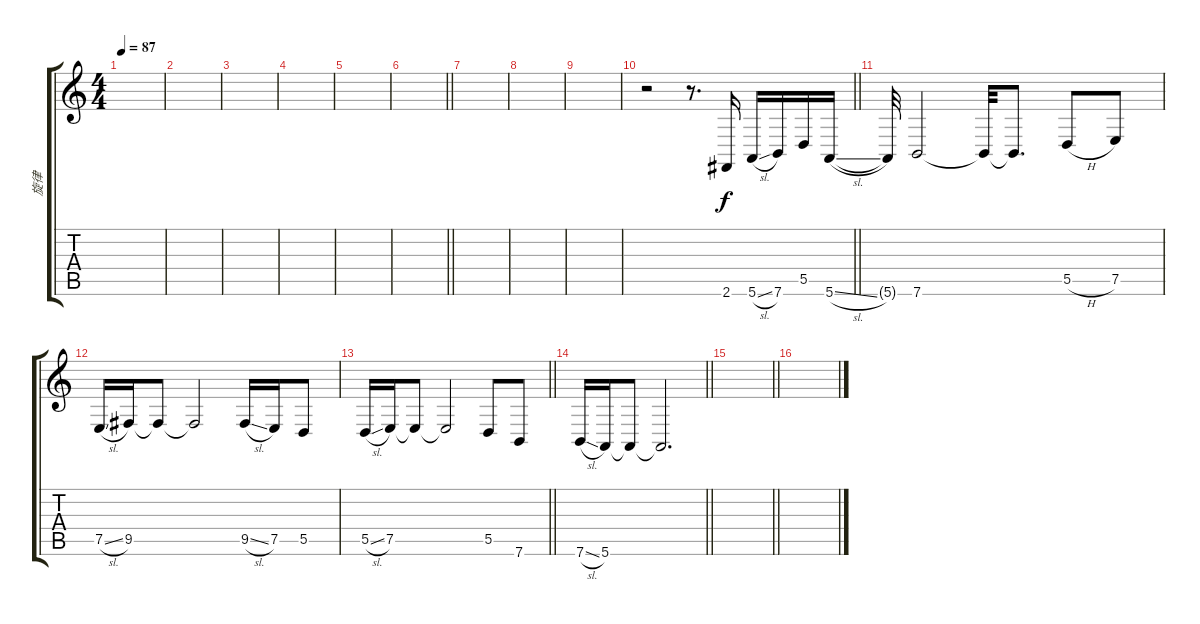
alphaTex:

\track ("旋律" "旋律") {instrument fx1rain}
\staff {score tabs}
\tuning (E4 B3 G3 D3 A2 E2) {hide}
\ts (4 4)
\tempo 87
\clef g2
\ks c
|
|
|
|
|
\barLineRight lightlight
|
\section ("" "")
|
|
|
\barLineRight lightlight
r.2{volume 10} r.8{d} 2.6.16 5.6{sl}.16 7.6.16 5.5.16 5.6{sl}.16 |
5.6{t}.32 7.6.2 7.6{t}.32 7.6{t}.8{d} 5.5{h}.8 7.5.8 |
7.5{sl}.16 9.5.16 9.5{t}.8 9.5{t}.2 9.5{sl}.16 7.5.16 5.5.8 |
\barLineRight lightlight
5.5{sl}.16 7.5.16 7.5{t}.8 7.5{t}.2 5.5.8 7.6.8 |
\section ("" "")
\barLineRight lightlight
7.6{sl}.16 5.6.16 5.6{t}.8 5.6{t}.2{d} |
\barLineRight lightlight
|
\section ("" "")
